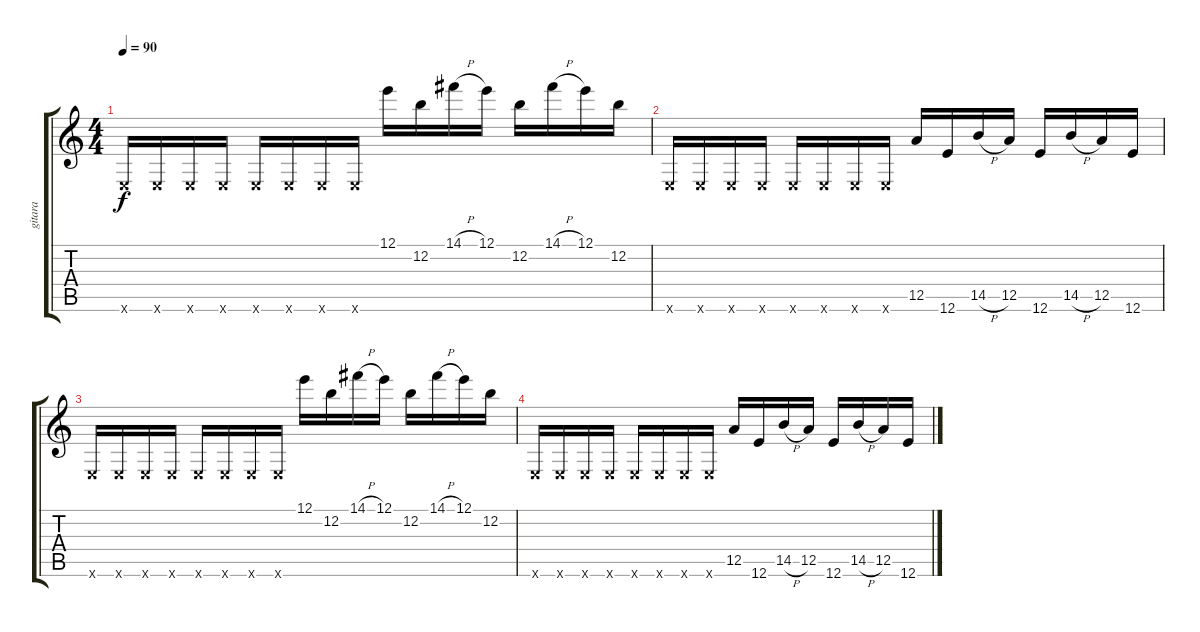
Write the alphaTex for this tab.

\track ("gitara" "gitara") {instrument electricguitarclean}
\staff {score tabs}
\tuning (E4 B3 G3 D3 A2 E2) {hide}
\ts (4 4)
\tempo 90
\clef g2
\ks c
0.6{x}.16{dy f} 0.6{x}.16 0.6{x}.16 0.6{x}.16 0.6{x}.16 0.6{x}.16 0.6{x}.16 0.6{x}.16 12.1.16 12.2.16 14.1{h}.16 12.1.16 12.2.16 14.1{h}.16 12.1.16 12.2.16 |
0.6{x}.16 0.6{x}.16 0.6{x}.16 0.6{x}.16 0.6{x}.16 0.6{x}.16 0.6{x}.16 0.6{x}.16 12.5.16 12.6.16 14.5{h}.16 12.5.16 12.6.16 14.5{h}.16 12.5.16 12.6.16 |
0.6{x}.16 0.6{x}.16 0.6{x}.16 0.6{x}.16 0.6{x}.16 0.6{x}.16 0.6{x}.16 0.6{x}.16 12.1.16 12.2.16 14.1{h}.16 12.1.16 12.2.16 14.1{h}.16 12.1.16 12.2.16 |
0.6{x}.16 0.6{x}.16 0.6{x}.16 0.6{x}.16 0.6{x}.16 0.6{x}.16 0.6{x}.16 0.6{x}.16 12.5.16 12.6.16 14.5{h}.16 12.5.16 12.6.16 14.5{h}.16 12.5.16 12.6.16
